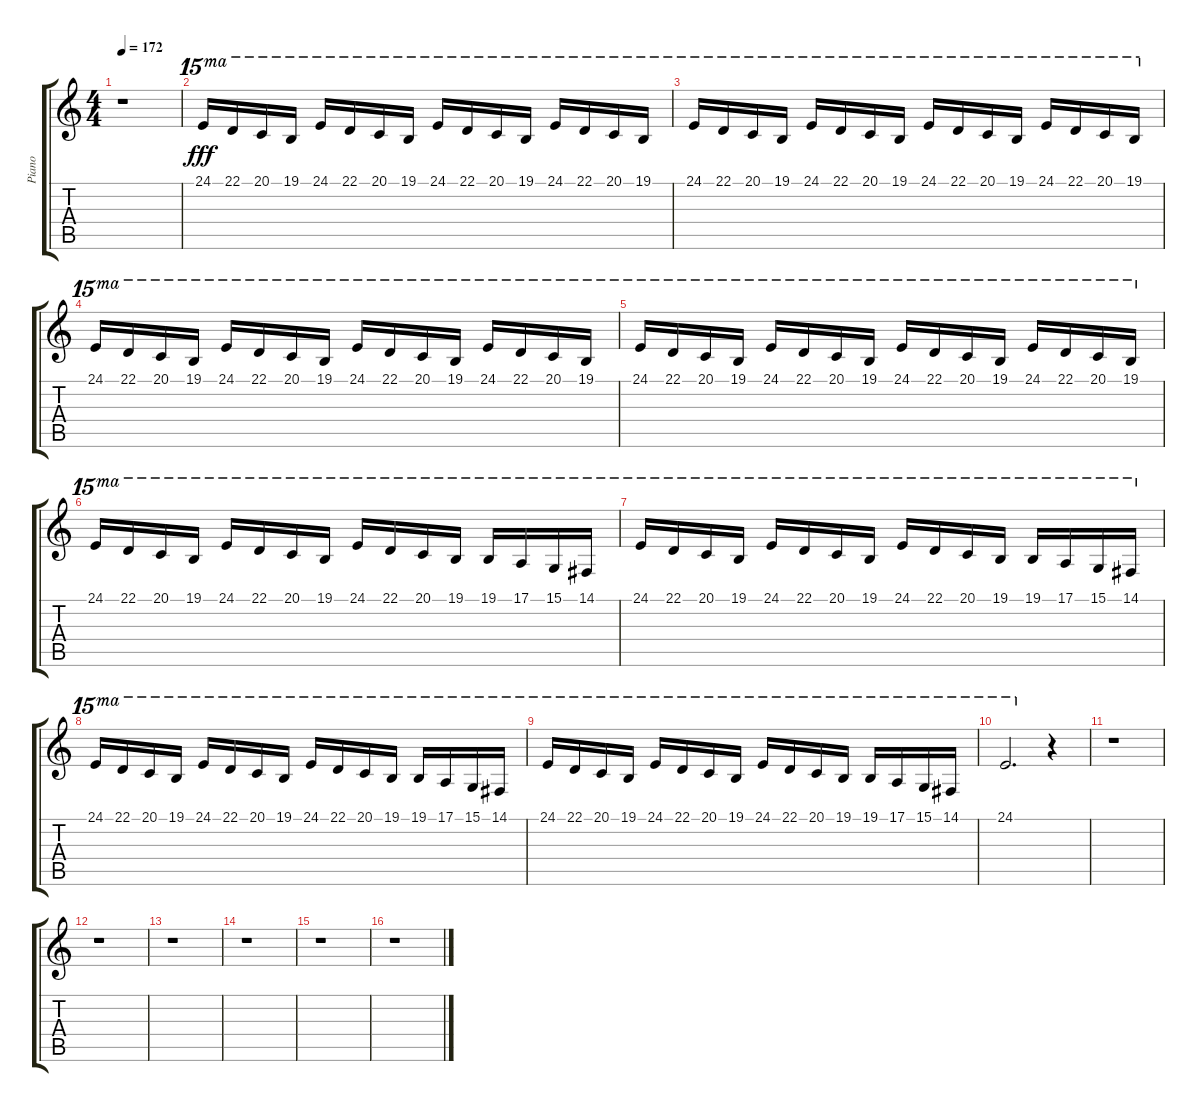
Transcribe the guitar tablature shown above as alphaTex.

\track ("Piano" "Piano") {instrument acousticgrandpiano}
\staff {score tabs}
\tuning (E4 B3 G3 D3 A2 E2) {hide}
\ts (4 4)
\tempo 172
\clef g2
\ks c
r.1{dy fff} |
24.1.16{ot 15ma} 22.1.16{ot 15ma} 20.1.16{ot 15ma} 19.1.16{ot 15ma} 24.1.16{ot 15ma} 22.1.16{ot 15ma} 20.1.16{ot 15ma} 19.1.16{ot 15ma} 24.1.16{ot 15ma} 22.1.16{ot 15ma} 20.1.16{ot 15ma} 19.1.16{ot 15ma} 24.1.16{ot 15ma} 22.1.16{ot 15ma} 20.1.16{ot 15ma} 19.1.16{ot 15ma} |
24.1.16{ot 15ma} 22.1.16{ot 15ma} 20.1.16{ot 15ma} 19.1.16{ot 15ma} 24.1.16{ot 15ma} 22.1.16{ot 15ma} 20.1.16{ot 15ma} 19.1.16{ot 15ma} 24.1.16{ot 15ma} 22.1.16{ot 15ma} 20.1.16{ot 15ma} 19.1.16{ot 15ma} 24.1.16{ot 15ma} 22.1.16{ot 15ma} 20.1.16{ot 15ma} 19.1.16{ot 15ma} |
24.1.16{ot 15ma} 22.1.16{ot 15ma} 20.1.16{ot 15ma} 19.1.16{ot 15ma} 24.1.16{ot 15ma} 22.1.16{ot 15ma} 20.1.16{ot 15ma} 19.1.16{ot 15ma} 24.1.16{ot 15ma} 22.1.16{ot 15ma} 20.1.16{ot 15ma} 19.1.16{ot 15ma} 24.1.16{ot 15ma} 22.1.16{ot 15ma} 20.1.16{ot 15ma} 19.1.16{ot 15ma} |
24.1.16{ot 15ma} 22.1.16{ot 15ma} 20.1.16{ot 15ma} 19.1.16{ot 15ma} 24.1.16{ot 15ma} 22.1.16{ot 15ma} 20.1.16{ot 15ma} 19.1.16{ot 15ma} 24.1.16{ot 15ma} 22.1.16{ot 15ma} 20.1.16{ot 15ma} 19.1.16{ot 15ma} 24.1.16{ot 15ma} 22.1.16{ot 15ma} 20.1.16{ot 15ma} 19.1.16{ot 15ma} |
24.1.16{ot 15ma} 22.1.16{ot 15ma} 20.1.16{ot 15ma} 19.1.16{ot 15ma} 24.1.16{ot 15ma} 22.1.16{ot 15ma} 20.1.16{ot 15ma} 19.1.16{ot 15ma} 24.1.16{ot 15ma} 22.1.16{ot 15ma} 20.1.16{ot 15ma} 19.1.16{ot 15ma} 19.1.16{ot 15ma} 17.1.16{ot 15ma} 15.1.16{ot 15ma} 14.1.16{ot 15ma} |
24.1.16{ot 15ma} 22.1.16{ot 15ma} 20.1.16{ot 15ma} 19.1.16{ot 15ma} 24.1.16{ot 15ma} 22.1.16{ot 15ma} 20.1.16{ot 15ma} 19.1.16{ot 15ma} 24.1.16{ot 15ma} 22.1.16{ot 15ma} 20.1.16{ot 15ma} 19.1.16{ot 15ma} 19.1.16{ot 15ma} 17.1.16{ot 15ma} 15.1.16{ot 15ma} 14.1.16{ot 15ma} |
24.1.16{ot 15ma} 22.1.16{ot 15ma} 20.1.16{ot 15ma} 19.1.16{ot 15ma} 24.1.16{ot 15ma} 22.1.16{ot 15ma} 20.1.16{ot 15ma} 19.1.16{ot 15ma} 24.1.16{ot 15ma} 22.1.16{ot 15ma} 20.1.16{ot 15ma} 19.1.16{ot 15ma} 19.1.16{ot 15ma} 17.1.16{ot 15ma} 15.1.16{ot 15ma} 14.1.16{ot 15ma} |
24.1.16{ot 15ma} 22.1.16{ot 15ma} 20.1.16{ot 15ma} 19.1.16{ot 15ma} 24.1.16{ot 15ma} 22.1.16{ot 15ma} 20.1.16{ot 15ma} 19.1.16{ot 15ma} 24.1.16{ot 15ma} 22.1.16{ot 15ma} 20.1.16{ot 15ma} 19.1.16{ot 15ma} 19.1.16{ot 15ma} 17.1.16{ot 15ma} 15.1.16{ot 15ma} 14.1.16{ot 15ma} |
24.1.2{d ot 15ma} r.4 |
r.1 |
r.1 |
r.1 |
r.1 |
r.1 |
r.1
